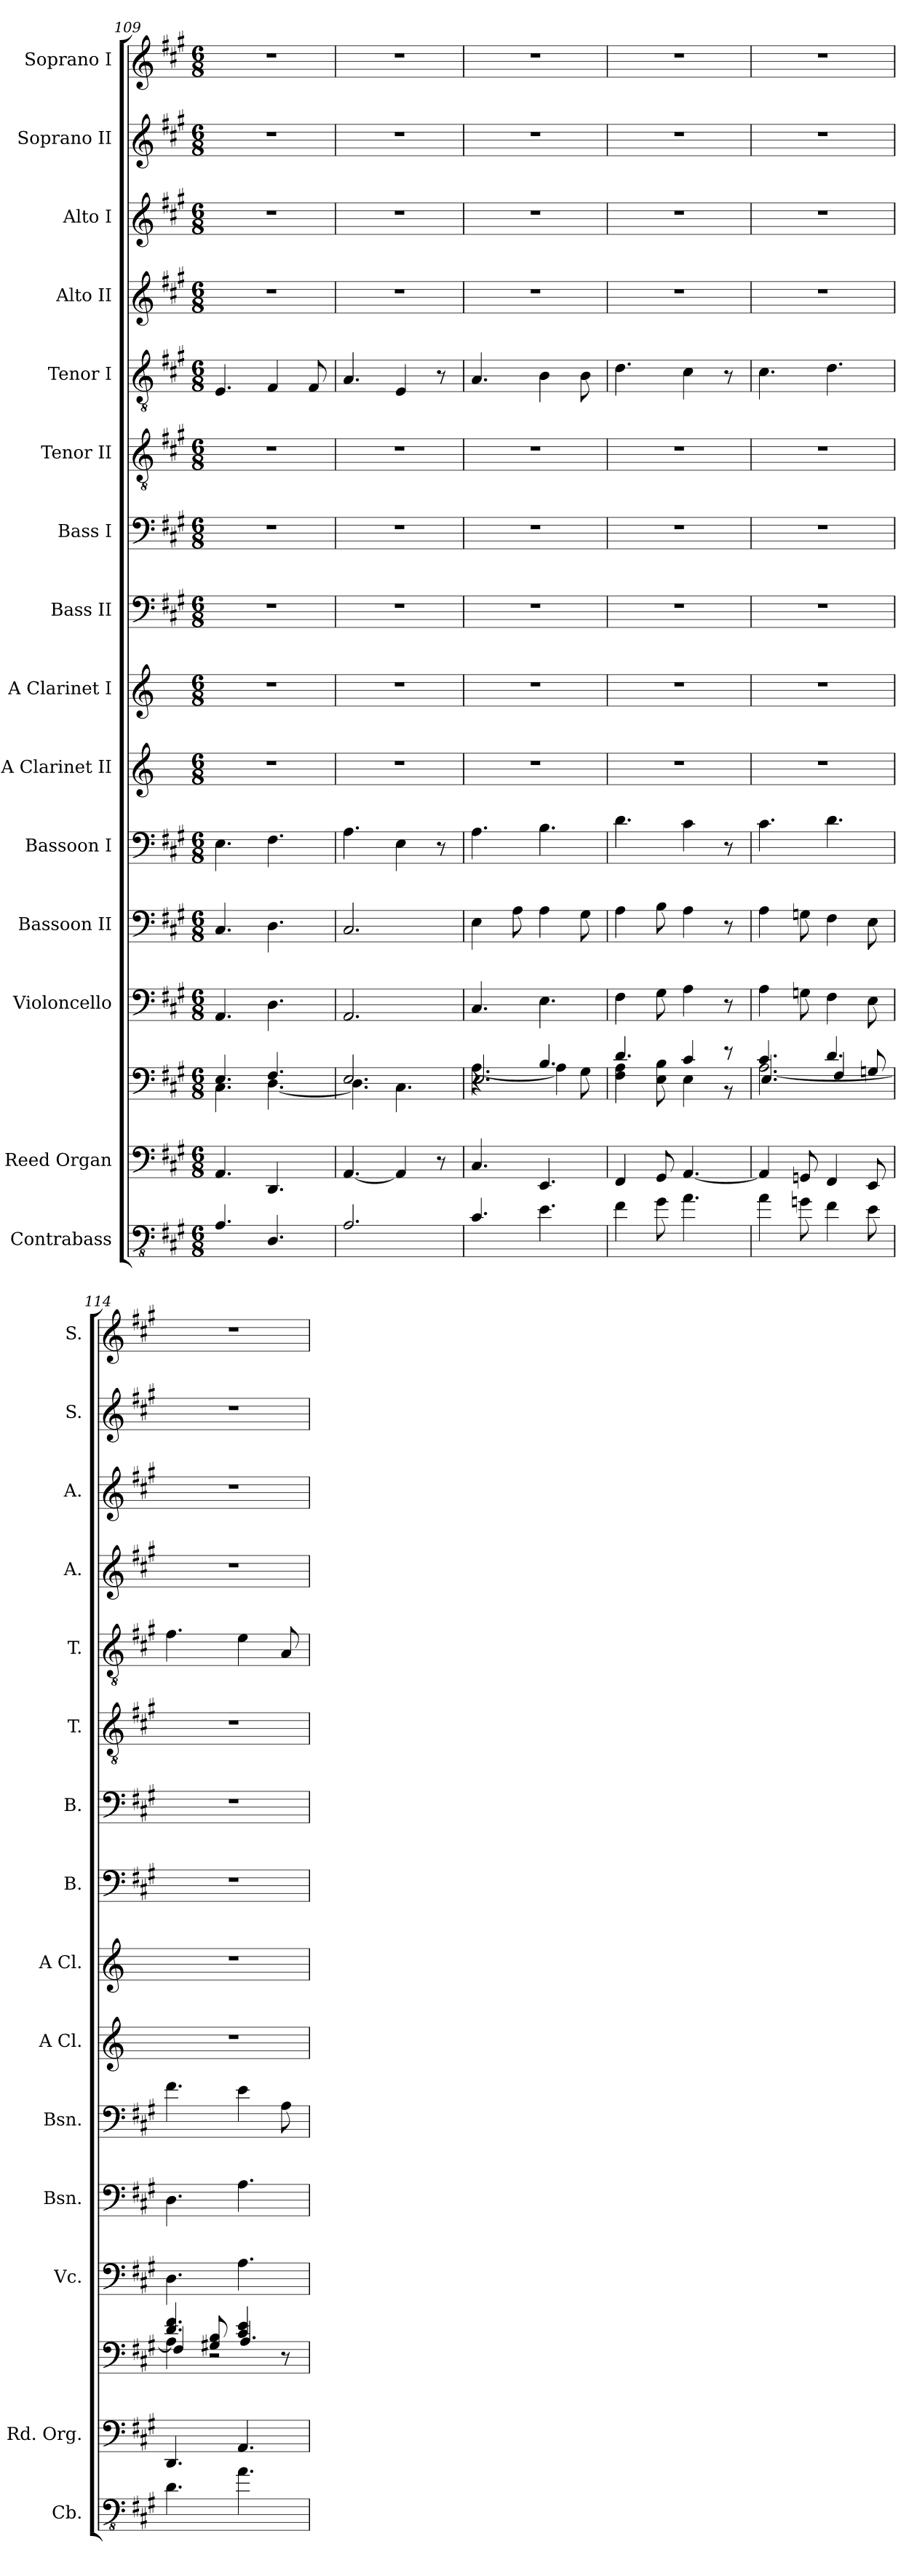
**kern	**kern	**kern	**kern	**kern	**kern	**kern	**kern	**kern	**kern	**kern	**kern	**kern	**kern	**kern	**kern
*part15	*part14	*part14	*part13	*part12	*part11	*part10	*part9	*part8	*part7	*part6	*part5	*part4	*part3	*part2	*part1
*staff16	*staff15	*staff14	*staff13	*staff12	*staff11	*staff10	*staff9	*staff8	*staff7	*staff6	*staff5	*staff4	*staff3	*staff2	*staff1
*I"Contrabass	*I"Reed Organ	*	*I"Violoncello	*I"Bassoon II	*I"Bassoon I	*I"A Clarinet II	*I"A Clarinet I	*I"Bass II	*I"Bass I	*I"Tenor II	*I"Tenor I	*I"Alto II	*I"Alto I	*I"Soprano II	*I"Soprano I
*I'Cb.	*I'Rd. Org.	*	*I'Vc.	*I'Bsn.	*I'Bsn.	*I'A Cl.	*I'A Cl.	*I'B.	*I'B.	*I'T.	*I'T.	*I'A.	*I'A.	*I'S.	*I'S.
*clefFv4	*clefF4	*clefF4	*clefF4	*clefF4	*clefF4	*clefG2	*clefG2	*clefF4	*clefF4	*clefGv2	*clefGv2	*clefG2	*clefG2	*clefG2	*clefG2
*ITrd7c12	*	*	*	*	*	*ITrd2c3	*ITrd2c3	*	*	*	*	*	*	*	*
*k[f#c#g#]	*k[f#c#g#]	*k[f#c#g#]	*k[f#c#g#]	*k[f#c#g#]	*k[f#c#g#]	*k[f#c#g#]	*k[f#c#g#]	*k[f#c#g#]	*k[f#c#g#]	*k[f#c#g#]	*k[f#c#g#]	*k[f#c#g#]	*k[f#c#g#]	*k[f#c#g#]	*k[f#c#g#]
*M6/8	*M6/8	*M6/8	*M6/8	*M6/8	*M6/8	*M6/8	*M6/8	*M6/8	*M6/8	*M6/8	*M6/8	*M6/8	*M6/8	*M6/8	*M6/8
=109	=109	=109	=109	=109	=109	=109	=109	=109	=109	=109	=109	=109	=109	=109	=109
*	*	*^	*	*	*	*	*	*	*	*	*	*	*	*	*
4.AAA/	4.AA/	4.E/	4.C#\	4.AA/	4.C#/	4.E\	2.r	2.r	2.r	2.r	2.r	4.E/	2.r	2.r	2.r	2.r
4.DDD/	4.DD/	4.F#/	[4.D\	4.D\	4.D\	4.F#\	.	.	.	.	.	4F#/	.	.	.	.
.	.	.	.	.	.	.	.	.	.	.	.	8F#/	.	.	.	.
=110	=110	=110	=110	=110	=110	=110	=110	=110	=110	=110	=110	=110	=110	=110	=110	=110
2.AAA/	[4.AA/	2.E/	4.D\]	2.AA/	2.C#/	4.A\	2.r	2.r	2.r	2.r	2.r	4.A/	2.r	2.r	2.r	2.r
.	4AA/]	.	4.C#\	.	.	4E\	.	.	.	.	.	4E/	.	.	.	.
.	8r	.	.	.	.	8r	.	.	.	.	.	8r	.	.	.	.
=111	=111	=111	=111	=111	=111	=111	=111	=111	=111	=111	=111	=111	=111	=111	=111	=111
*	*	*	*^	*	*	*	*	*	*	*	*	*	*	*	*	*
4.CC#/	4.C#/	4.r	[4.A\	2.E/	4.C#/	4E\	4.A\	2.r	2.r	2.r	2.r	2.r	4.A/	2.r	2.r	2.r	2.r
.	.	.	.	.	.	8A\	.	.	.	.	.	.	.	.	.	.	.
4.EE\	4.EE/	4.B/	4A\]	.	4.E\	4A\	4.B\	.	.	.	.	.	4B\	.	.	.	.
.	.	.	8G#\	.	.	8G#\	.	.	.	.	.	.	8B\	.	.	.	.
*	*	*	*v	*v	*	*	*	*	*	*	*	*	*	*	*	*	*
=112	=112	=112	=112	=112	=112	=112	=112	=112	=112	=112	=112	=112	=112	=112	=112	=112
4FF#\	4FF#/	4.d/	4F#\ 4A\	4F#\	4A\	4.d\	2.r	2.r	2.r	2.r	2.r	4.d\	2.r	2.r	2.r	2.r
8GG#\	8GG#/	.	8E\ 8B\	8G#\	8B\	.	.	.	.	.	.	.	.	.	.	.
4.AA\	[4.AA/	4c#/	4E\	4A\	4A\	4c#\	.	.	.	.	.	4c#\	.	.	.	.
.	.	8r	8r	8r	8r	8r	.	.	.	.	.	8r	.	.	.	.
!!LO:PB:g=z
=113	=113	=113	=113	=113	=113	=113	=113	=113	=113	=113	=113	=113	=113	=113	=113	=113
*	*	*	*^	*	*	*	*	*	*	*	*	*	*	*	*	*
4AA\	4AA/]	4.c#/	[2.A\	4.E/	4A\	4A\	4.c#\	2.r	2.r	2.r	2.r	2.r	4.c#\	2.r	2.r	2.r	2.r
8GGn\	8GGn/	.	.	.	8Gn\	8Gn\	.	.	.	.	.	.	.	.	.	.	.
4FF#\	4FF#/	4.d/	.	4F#/	4F#\	4F#\	4.d\	.	.	.	.	.	4.d\	.	.	.	.
8EE\	8EE/	.	.	8Gn/	8E\	8E\	.	.	.	.	.	.	.	.	.	.	.
=114	=114	=114	=114	=114	=114	=114	=114	=114	=114	=114	=114	=114	=114	=114	=114	=114	=114
4.DD\	4.DD/	4.d/ 4.f#/	4A\]	4F#/	4.D\	4.D\	4.f#\	2.r	2.r	2.r	2.r	2.r	4.f#\	2.r	2.r	2.r	2.r
.	.	.	2r	8G#X/ 8B/	.	.	.	.	.	.	.	.	.	.	.	.	.
4.AA\	4.AA/	4c#/ 4e/	.	4.A/	4.A\	4.A\	4e\	.	.	.	.	.	4e\	.	.	.	.
.	.	8r	.	.	.	.	8A\	.	.	.	.	.	8A/	.	.	.	.
*	*	*v	*v	*v	*	*	*	*	*	*	*	*	*	*	*	*	*
=	=	=	=	=	=	=	=	=	=	=	=	=	=	=	=
*-	*-	*-	*-	*-	*-	*-	*-	*-	*-	*-	*-	*-	*-	*-	*-
